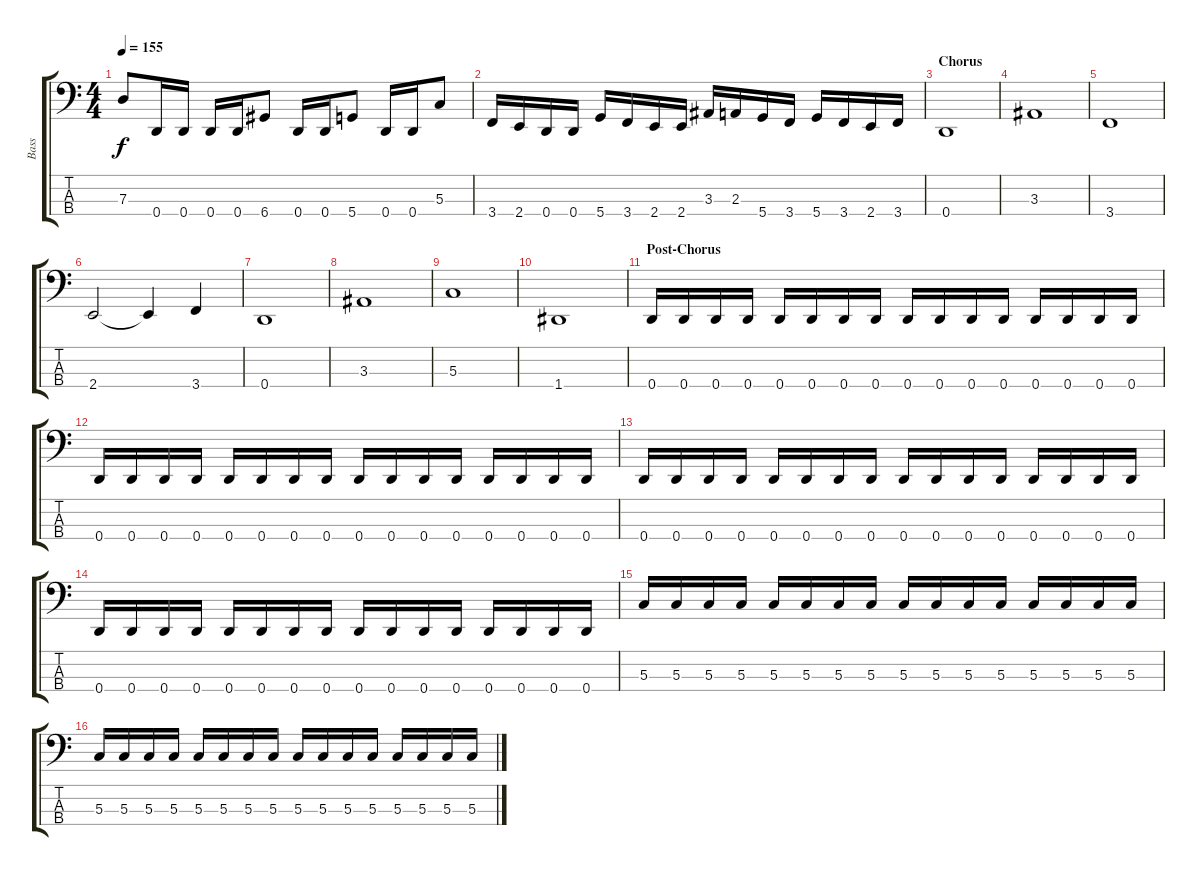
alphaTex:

\track ("Bass" "Bass") {instrument electricbassfinger}
\staff {score tabs}
\tuning (F2 C2 G1 D1) {hide}
\ts (4 4)
\tempo 155
\clef f4
\ks c
7.3.8{dy f} 0.4.16 0.4.16 0.4.16 0.4.16 6.4.8 0.4.16 0.4.16 5.4.8 0.4.16 0.4.16 5.3.8 |
3.4.16 2.4.16 0.4.16 0.4.16 5.4.16 3.4.16 2.4.16 2.4.16 3.3.16 2.3.16 5.4.16 3.4.16 5.4.16 3.4.16 2.4.16 3.4.16 |
\section ("" "Chorus")
0.4.1 |
3.3.1 |
3.4.1 |
2.4.2 2.4{t}.4 3.4.4 |
0.4.1 |
3.3.1 |
5.3.1 |
1.4.1 |
\section ("" "Post-Chorus")
0.4.16 0.4.16 0.4.16 0.4.16 0.4.16 0.4.16 0.4.16 0.4.16 0.4.16 0.4.16 0.4.16 0.4.16 0.4.16 0.4.16 0.4.16 0.4.16 |
0.4.16 0.4.16 0.4.16 0.4.16 0.4.16 0.4.16 0.4.16 0.4.16 0.4.16 0.4.16 0.4.16 0.4.16 0.4.16 0.4.16 0.4.16 0.4.16 |
0.4.16 0.4.16 0.4.16 0.4.16 0.4.16 0.4.16 0.4.16 0.4.16 0.4.16 0.4.16 0.4.16 0.4.16 0.4.16 0.4.16 0.4.16 0.4.16 |
0.4.16 0.4.16 0.4.16 0.4.16 0.4.16 0.4.16 0.4.16 0.4.16 0.4.16 0.4.16 0.4.16 0.4.16 0.4.16 0.4.16 0.4.16 0.4.16 |
5.3.16 5.3.16 5.3.16 5.3.16 5.3.16 5.3.16 5.3.16 5.3.16 5.3.16 5.3.16 5.3.16 5.3.16 5.3.16 5.3.16 5.3.16 5.3.16 |
5.3.16 5.3.16 5.3.16 5.3.16 5.3.16 5.3.16 5.3.16 5.3.16 5.3.16 5.3.16 5.3.16 5.3.16 5.3.16 5.3.16 5.3.16 5.3.16
